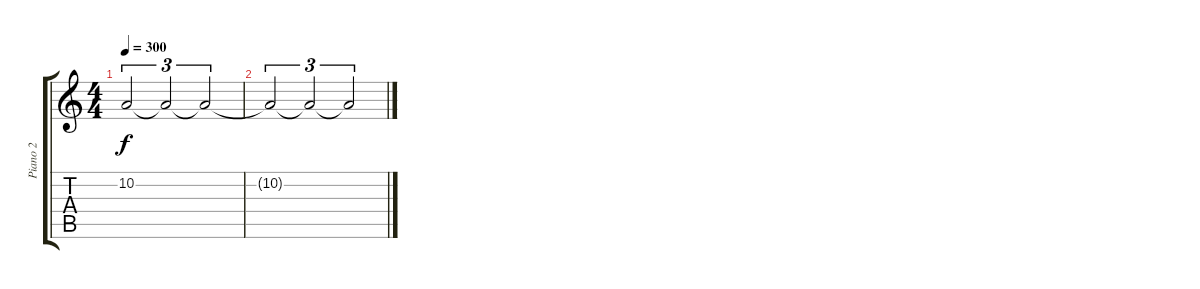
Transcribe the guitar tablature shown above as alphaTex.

\track ("Piano 2" "Piano 2") {instrument fx4atmosphere}
\staff {score tabs}
\tuning (E4 B3 G3 D3 A2 E2) {hide}
\ts (4 4)
\tempo 300
\clef g2
\ks c
10.2.2{tu (3 2) dy f} 10.2{t}.2{tu (3 2)} 10.2{t}.2{tu (3 2)} |
10.2{t}.2{tu (3 2)} 10.2{t}.2{tu (3 2)} 10.2{t}.2{tu (3 2)}
